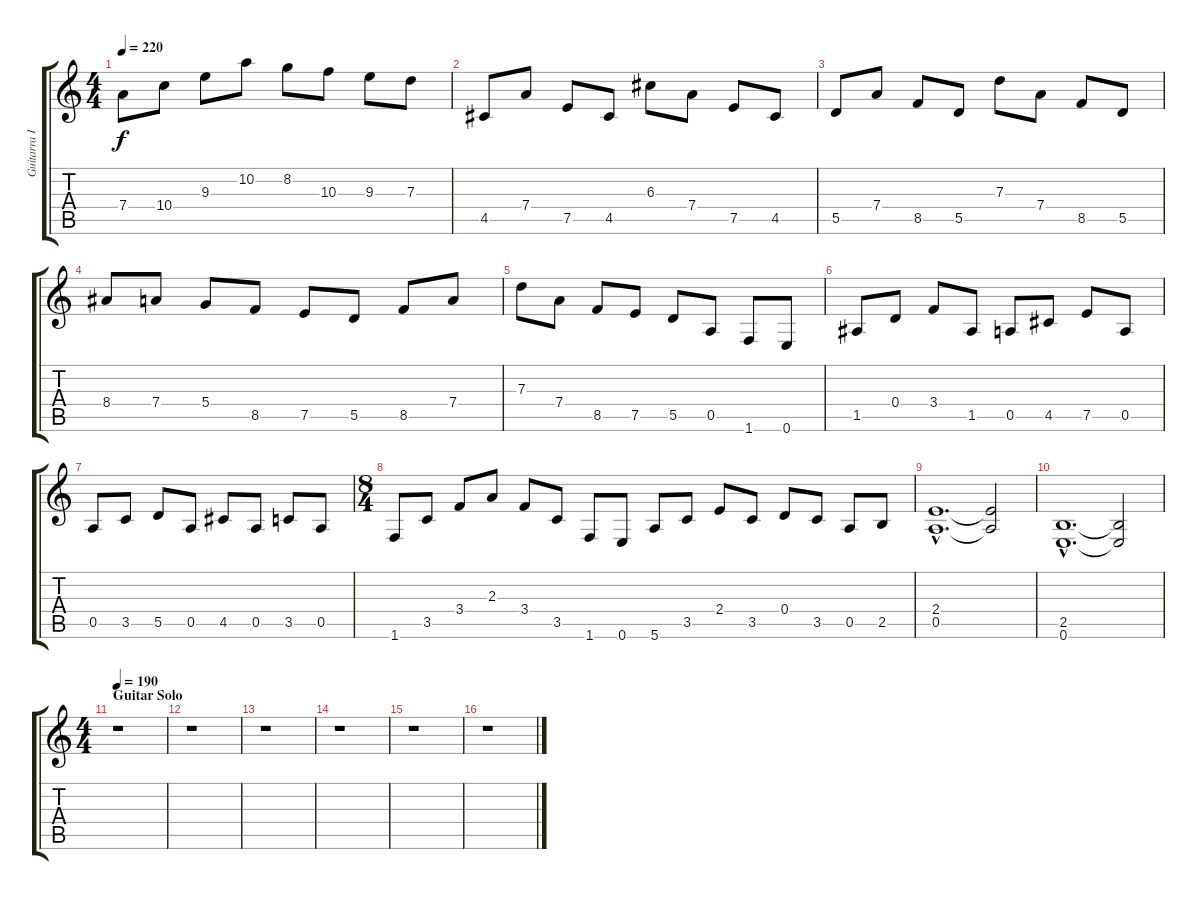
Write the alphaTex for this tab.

\track ("Guitarra I (Ritmo)" "Guitarra I") {instrument overdrivenguitar}
\staff {score tabs}
\tuning (E4 B3 G3 D3 A2 E2) {hide}
\ts (4 4)
\tempo 220
\clef g2
\ks c
7.4.8{dy f} 10.4.8 9.3.8 10.2.8 8.2.8 10.3.8 9.3.8 7.3.8 |
4.5.8 7.4.8 7.5.8 4.5.8 6.3.8 7.4.8 7.5.8 4.5.8 |
5.5.8 7.4.8 8.5.8 5.5.8 7.3.8 7.4.8 8.5.8 5.5.8 |
8.4.8 7.4.8 5.4.8 8.5.8 7.5.8 5.5.8 8.5.8 7.4.8 |
7.3.8 7.4.8 8.5.8 7.5.8 5.5.8 0.5.8 1.6.8 0.6.8 |
1.5.8 0.4.8 3.4.8 1.5.8 0.5.8 4.5.8 7.5.8 0.5.8 |
0.5.8 3.5.8 5.5.8 0.5.8 4.5.8 0.5.8 3.5.8 0.5.8 |
\ts (8 4)
1.6.8 3.5.8 3.4.8 2.3.8 3.4.8 3.5.8 1.6.8 0.6.8 5.6.8 3.5.8 2.4.8 3.5.8 0.4.8 3.5.8 0.5.8 2.5.8 |
(2.4{hac} 0.5{hac}).1{d} (2.4{t} 0.5{t}).2 |
(2.5{hac} 0.6{hac}).1{d} (2.5{t} 0.6{t}).2 |
\ts (4 4)
\section ("" "Guitar Solo")
\tempo 190
r.1 |
r.1 |
r.1 |
r.1 |
r.1 |
r.1
